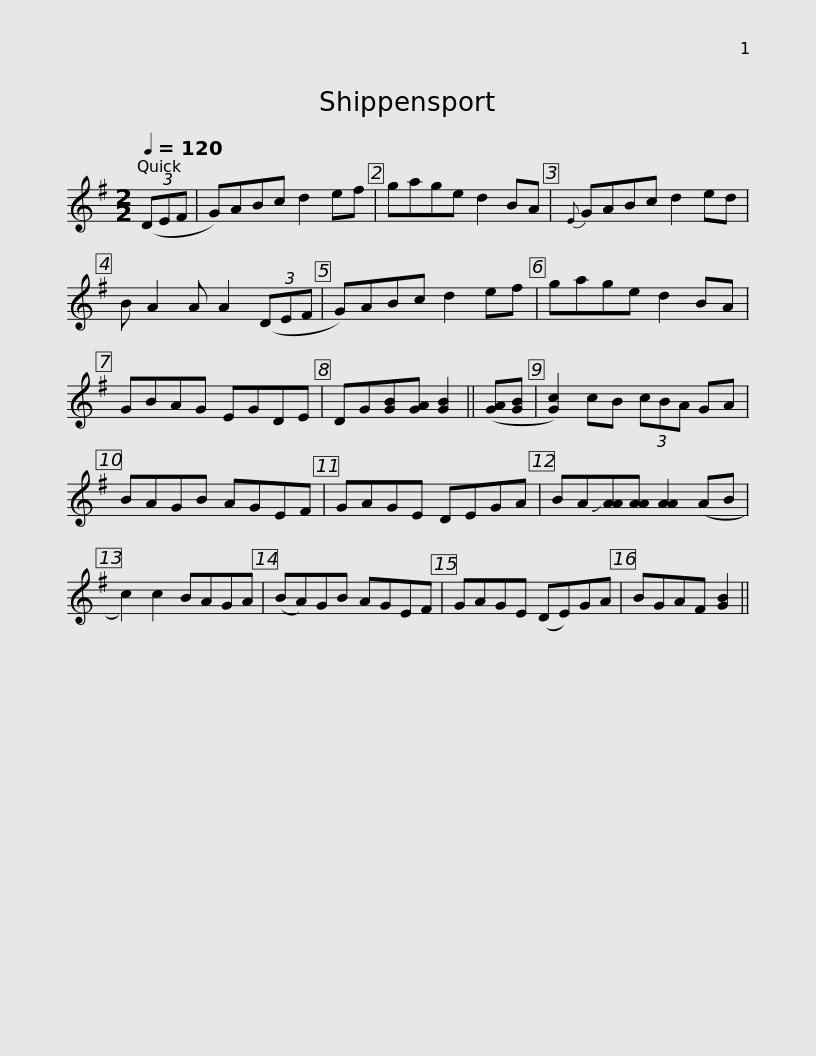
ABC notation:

X:1
L:1/8
Q:1/4=120
M:2/2
I:linebreak $
K:G
V:1 treble
V:1
 (3(DEF | G)ABc d2 ef | gage d2 BA |{E} GABc d2 ed | B A2 A A2 (3(DEF | %5
 G)ABc d2 ef |$ gage d2 BA | GBAG EGDE | DG[GB][GA] [GB]2 || ([GA][GB] | %10
 [Gc]2) cB (3cBA GA | BAGB AGEF |$ GAGE DEGA | BA!slide![AA][AA] [AA]2 (AB | c2) c2 BAGA | %15
 (BA)GB AGEF | GAGE (DE)GA | BGAF [GB]2 || %18
